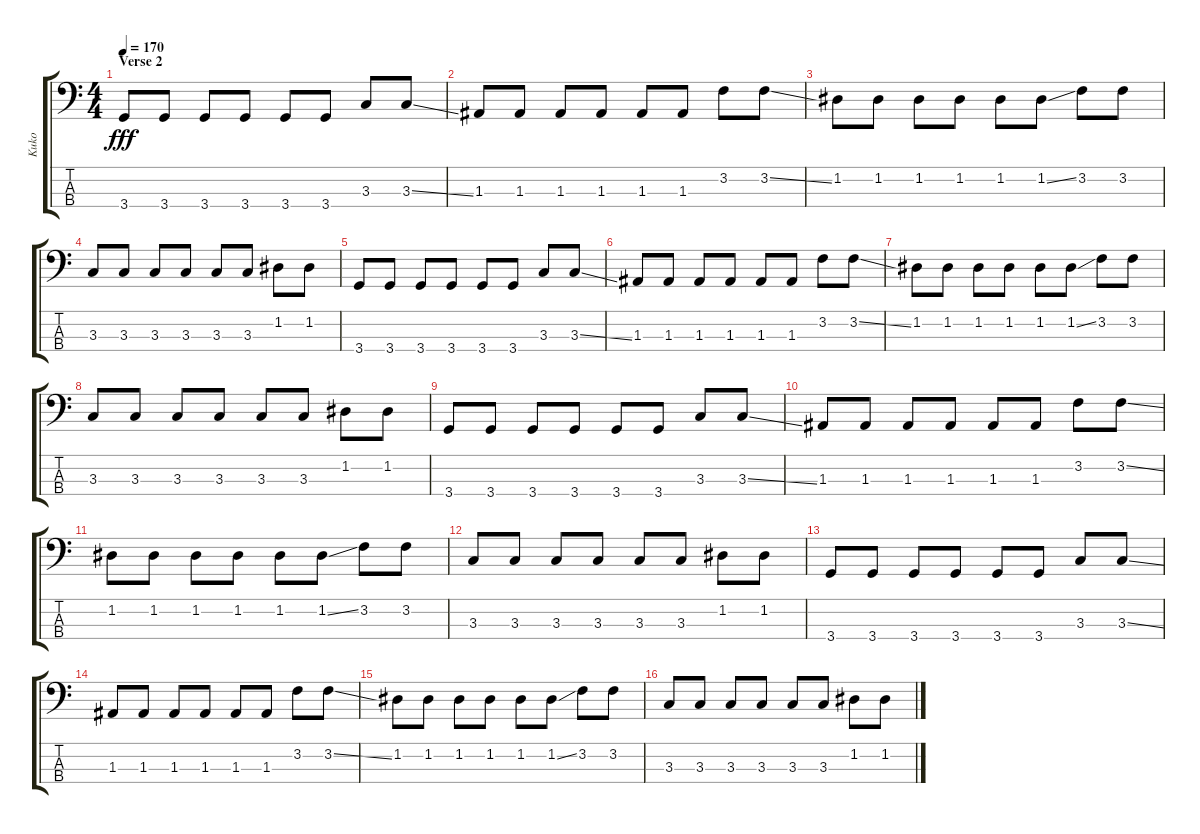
\track ("Kuko" "Kuko") {instrument electricbasspick}
\staff {score tabs}
\tuning (G2 D2 A1 E1) {hide}
\ts (4 4)
\section ("" "Verse 2")
\tempo 170
\clef f4
\ks c
3.4.8{dy fff} 3.4.8 3.4.8 3.4.8 3.4.8 3.4.8 3.3.8 3.3{ss}.8 |
1.3.8 1.3.8 1.3.8 1.3.8 1.3.8 1.3.8 3.2.8 3.2{ss}.8 |
1.2.8 1.2.8 1.2.8 1.2.8 1.2.8 1.2{ss}.8 3.2.8 3.2.8 |
3.3.8 3.3.8 3.3.8 3.3.8 3.3.8 3.3.8 1.2.8 1.2.8 |
3.4.8 3.4.8 3.4.8 3.4.8 3.4.8 3.4.8 3.3.8 3.3{ss}.8 |
1.3.8 1.3.8 1.3.8 1.3.8 1.3.8 1.3.8 3.2.8 3.2{ss}.8 |
1.2.8 1.2.8 1.2.8 1.2.8 1.2.8 1.2{ss}.8 3.2.8 3.2.8 |
3.3.8 3.3.8 3.3.8 3.3.8 3.3.8 3.3.8 1.2.8 1.2.8 |
3.4.8 3.4.8 3.4.8 3.4.8 3.4.8 3.4.8 3.3.8 3.3{ss}.8 |
1.3.8 1.3.8 1.3.8 1.3.8 1.3.8 1.3.8 3.2.8 3.2{ss}.8 |
1.2.8 1.2.8 1.2.8 1.2.8 1.2.8 1.2{ss}.8 3.2.8 3.2.8 |
3.3.8 3.3.8 3.3.8 3.3.8 3.3.8 3.3.8 1.2.8 1.2.8 |
3.4.8 3.4.8 3.4.8 3.4.8 3.4.8 3.4.8 3.3.8 3.3{ss}.8 |
1.3.8 1.3.8 1.3.8 1.3.8 1.3.8 1.3.8 3.2.8 3.2{ss}.8 |
1.2.8 1.2.8 1.2.8 1.2.8 1.2.8 1.2{ss}.8 3.2.8 3.2.8 |
3.3.8 3.3.8 3.3.8 3.3.8 3.3.8 3.3.8 1.2.8 1.2.8
